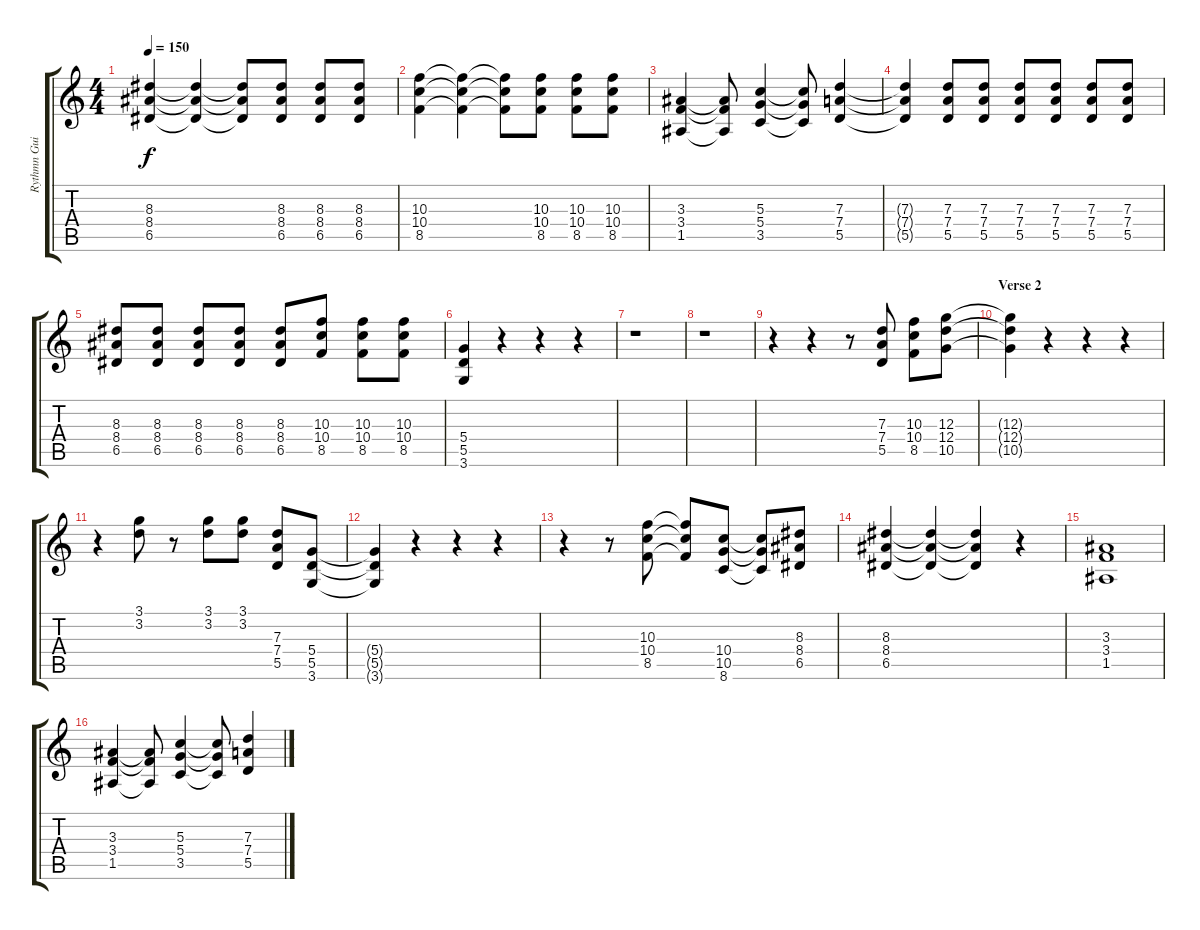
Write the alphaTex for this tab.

\track ("Rythmn Guitar" "Rythmn Gui") {instrument distortionguitar}
\staff {score tabs}
\tuning (E4 B3 G3 D3 A2 E2) {hide}
\ts (4 4)
\tempo 150
\clef g2
\ks c
(8.3 8.4 6.5).4{dy f} (8.3{t} 8.4{t} 6.5{t}).4 (8.3{t} 8.4{t} 6.5{t}).8 (8.3 8.4 6.5).8 (8.3 8.4 6.5).8 (8.3 8.4 6.5).8 |
(10.3 10.4 8.5).4 (10.3{t} 10.4{t} 8.5{t}).4 (10.3{t} 10.4{t} 8.5{t}).8 (10.3 10.4 8.5).8 (10.3 10.4 8.5).8 (10.3 10.4 8.5).8 |
(3.3 3.4 1.5).4 (3.3{t} 3.4{t} 1.5{t}).8 (5.3 5.4 3.5).4 (5.3{t} 5.4{t} 3.5{t}).8 (7.3 7.4 5.5).4 |
(7.3{t} 7.4{t} 5.5{t}).4 (7.3 7.4 5.5).8 (7.3 7.4 5.5).8 (7.3 7.4 5.5).8 (7.3 7.4 5.5).8 (7.3 7.4 5.5).8 (7.3 7.4 5.5).8 |
(8.3 8.4 6.5).8 (8.3 8.4 6.5).8 (8.3 8.4 6.5).8 (8.3 8.4 6.5).8 (8.3 8.4 6.5).8 (10.3 10.4 8.5).8 (10.3 10.4 8.5).8 (10.3 10.4 8.5).8 |
(5.4 5.5 3.6).4 r.4 r.4 r.4 |
r.1 |
r.1 |
r.4 r.4 r.8 (7.3 7.4 5.5).8 (10.3 10.4 8.5).8 (12.3 12.4 10.5).8 |
\section ("" "Verse 2")
(12.3{t} 12.4{t} 10.5{t}).4 r.4 r.4 r.4 |
r.4 (3.1 3.2).8 r.8 (3.1 3.2).8 (3.1 3.2).8 (7.3 7.4 5.5).8 (5.4 5.5 3.6).8 |
(5.4{t} 5.5{t} 3.6{t}).4 r.4 r.4 r.4 |
r.4 r.8 (10.3 10.4 8.5).8 (10.3{t} 10.4{t} 8.5{t}).8 (10.4 10.5 8.6).8 (10.4{t} 10.5{t} 8.6{t}).8 (8.3 8.4 6.5).8 |
(8.3 8.4 6.5).4 (8.3{t} 8.4{t} 6.5{t}).4 (8.3{t} 8.4{t} 6.5{t}).4 r.4 |
(3.3 3.4 1.5).1 |
(3.3 3.4 1.5).4 (3.3{t} 3.4{t} 1.5{t}).8 (5.3 5.4 3.5).4 (5.3{t} 5.4{t} 3.5{t}).8 (7.3 7.4 5.5).4
